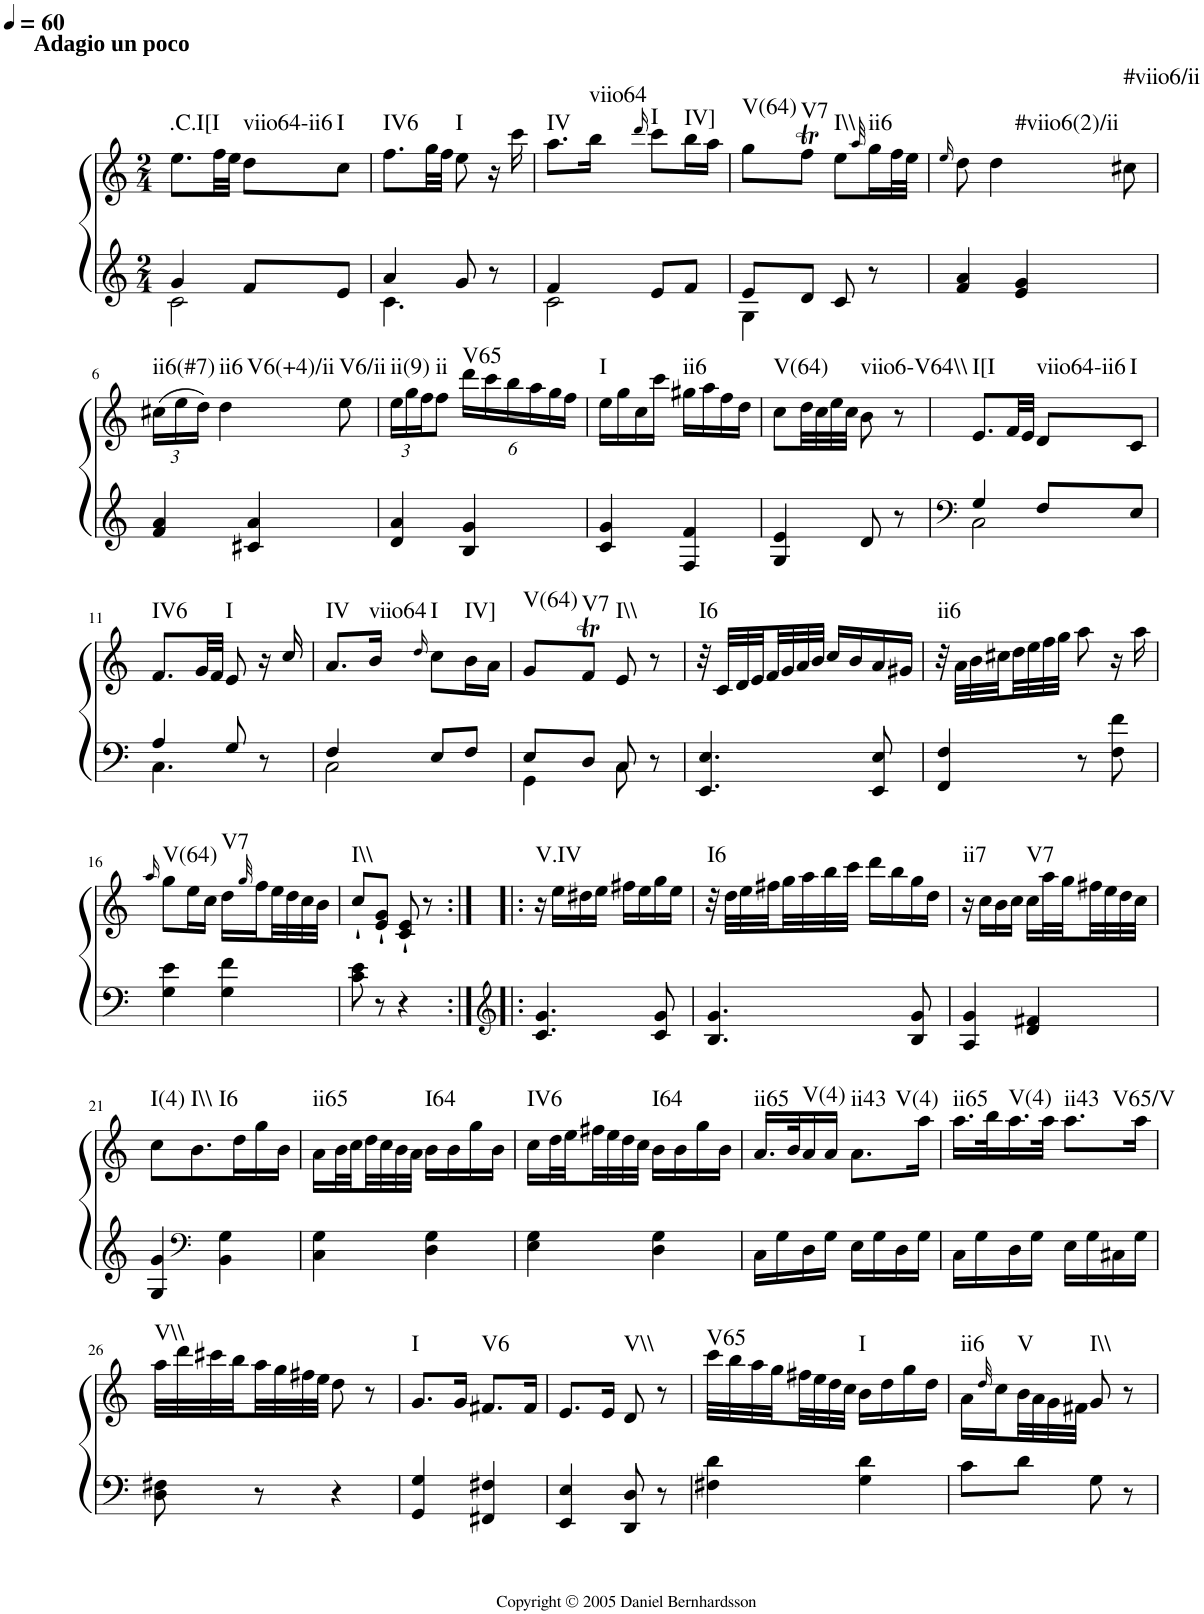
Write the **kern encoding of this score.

**kern	**kern	**harte
*part1	*part1	*part1
*staff2	*staff1	*
*I"Piano	*	*
*I'Pno.	*	*
*clefG2	*clefG2	*
*k[]	*k[]	*
*M2/4	*M2/4	*
*MM60	*MM60	*
=1	=1	=1
*^	*	*
!	!	!LO:TX:a:B:t=Adagio un poco	!LO:H:kt=.C.I[I
4g/	2c\	8.ee\L	N
.	.	32ff\LL	.
.	.	32ee\JJJ	.
!	!	!	!LO:H:kt=viio64-ii6
8f/L	.	8dd\L	N
!	!	!	!LO:H:kt=I
8e/J	.	8cc\J	N
=2	=2	=2	=2
!	!	!	!LO:H:kt=IV6
4a/	4.c\	8.ff\L	N
.	.	32gg\LL	.
.	.	32ff\JJJ	.
!	!	!	!LO:H:kt=I
8g/	.	8ee\	N
8r	8ryy	16r	.
.	.	16ccc\	.
=3	=3	=3	=3
!	!	!	!LO:H:kt=IV
4f/	2c\	8.aa\L	N
!	!	!	!LO:H:kt=viio64
.	.	16bb\Jk	N
.	.	16qddd/	.
!	!	!	!LO:H:kt=I
8e/L	.	8ccc\L	N
!	!	!	!LO:H:kt=IV]
8f/J	.	16bb\L	N
.	.	16aa\JJ	.
=4	=4	=4	=4
!	!	!	!LO:H:kt=V(64)
8e/L	4G\	8gg\L	N
!	!	!	!LO:H:kt=V7
8d/J	.	8ffT\J	N
!	!	!	!LO:H:kt=I\\
8c/	4ryy	8ee\L	N
.	.	32qaa/	.
!	!	!	!LO:H:kt=ii6
8r	.	16gg\L	N
.	.	32ff\L	.
.	.	32ee\JJJ	.
*v	*v	*	*
=5	=5	=5
.	16qee/	.
4f/ 4a/	8dd\	.
!	!	!LO:H:kt=#viio6(2)/ii
.	4dd\	N
4e/ 4g/	.	.
!	!	!LO:H:kt=#viio6/ii
.	8cc#X\	N
!!LO:LB:g=z
=6	=6	=6
*	*Xbrackettup	*
!	!	!LO:H:kt=ii6(#7)
4f/ 4a/	(24cc#X\LL	N
.	24ee\	.
.	24dd\JJ)	.
!	!	!LO:H:n=1:kt=ii6
!	!	!LO:H:n=2:kt=V6(+4)/ii
.	4dd\	N N
4c#X/ 4a/	.	.
!	!	!LO:H:kt=V6/ii
.	8ee\	N
=7	=7	=7
!	!	!LO:H:kt=ii(9)
4d/ 4a/	24ee\LL	N
.	24gg\	.
.	24ff\J	.
!	!	!LO:H:kt=ii
.	8ff\J	N
!	!	!LO:H:kt=V65
4B/ 4g/	24ddd\LL	N
.	24ccc\	.
.	24bb\	.
.	24aa\	.
.	24gg\	.
.	24ff\JJ	.
=8	=8	=8
!	!	!LO:H:kt=I
4c/ 4g/	16ee\LL	N
.	16gg\	.
.	16cc\	.
.	16ccc\JJ	.
!	!	!LO:H:kt=ii6
4F/ 4f/	16gg#X\LL	N
.	16aa\	.
.	16ff\	.
.	16dd\JJ	.
=9	=9	=9
!	!	!LO:H:kt=V(64)
4G/ 4e/	8cc\L	N
.	32dd\LL	.
.	32cc\	.
.	32ee\	.
.	32cc\JJJ	.
!	!	!LO:H:kt=viio6-V64\\
8d/	8b\	N
8r	8r	.
=10	=10	=10
*clefF4	*	*
*^	*	*
!	!	!	!LO:H:kt=I[I
4G/	2C\	8.e/L	N
.	.	32f/LL	.
.	.	32e/JJJ	.
!	!	!	!LO:H:kt=viio64-ii6
8F/L	.	8d/L	N
!	!	!	!LO:H:kt=I
8E/J	.	8c/J	N
!!LO:LB:g=z
=11	=11	=11	=11
!	!	!	!LO:H:kt=IV6
4A/	4.C\	8.f/L	N
.	.	32g/LL	.
.	.	32f/JJJ	.
!	!	!	!LO:H:kt=I
8G/	.	8e/	N
8r	8ryy	16r	.
.	.	16cc/	.
=12	=12	=12	=12
!	!	!	!LO:H:kt=IV
4F/	2C\	8.a/L	N
!	!	!	!LO:H:kt=viio64
.	.	16b/Jk	N
.	.	16qdd/	.
!	!	!	!LO:H:kt=I
8E/L	.	8cc\L	N
!	!	!	!LO:H:kt=IV]
8F/J	.	16b\L	N
.	.	16a\JJ	.
=13	=13	=13	=13
!	!	!	!LO:H:kt=V(64)
8E/L	4GG\	8g/L	N
!	!	!	!LO:H:kt=V7
8D/J	.	8fT/J	N
!	!	!	!LO:H:kt=I\\
8C/	8C\	8e/	N
8r	8ryy	8r	.
=14	=14	=14	=14
!	!	!	!LO:H:kt=I6
*v	*v	*	*
4.EE/ 4.E/	32r	N
.	32c/LLL	.
.	32d/	.
.	32e/	.
.	32f/	.
.	32g/	.
.	32a/	.
.	32b/JJJ	.
.	16cc/LL	.
.	16b/	.
8EE/ 8E/	16a/	.
.	16g#X/JJ	.
=15	=15	=15
!	!	!LO:H:kt=ii6
4FF/ 4F/	32r	N
.	32a\LLL	.
.	32b\	.
.	32cc#X\	.
.	32dd\	.
.	32ee\	.
.	32ff\	.
.	32gg\JJJ	.
8r	8aa\	.
8F\ 8f\	16r	.
.	16aa\	.
!!LO:LB:g=z
=16	=16	=16
.	16qaa/	.
!	!	!LO:H:kt=V(64)
4G\ 4e\	8gg\L	N
.	16ee\L	.
.	16cc\JJ	.
!	!	!LO:H:kt=V7
4G\ 4f\	16dd\LL	N
.	32qgg/	.
.	16ff\	.
.	32ee\L	.
.	32dd\	.
.	32cc\	.
.	32b\JJJ	.
=17	=17	=17
!	!	!LO:H:kt=I\\
8c\ 8e\	8cc`/L	N
8r	8e/` 8g/`J	.
4r	8c/` 8e/`	.
.	8r	.
=18:|!|:	=18:|!|:	=18:|!|:
*clefG2	*	*
!	!	!LO:H:kt=V.IV
4.c/ 4.g/	16r	N
.	16ee\LL	.
.	16dd#X\	.
.	16ee\JJ	.
.	16ff#X\LL	.
.	16ee\	.
8c/ 8g/	16gg\	.
.	16ee\JJ	.
=19	=19	=19
!	!	!LO:H:kt=I6
4.B/ 4.g/	32r	N
.	32dd\LLL	.
.	32ee\	.
.	32ff#X\	.
.	32gg\	.
.	32aa\	.
.	32bb\	.
.	32ccc\JJJ	.
.	16ddd\LL	.
.	16bb\	.
8B/ 8g/	16gg\	.
.	16dd\JJ	.
=20	=20	=20
!	!	!LO:H:kt=ii7
4A/ 4g/	16r	N
.	16cc\LL	.
.	16b\	.
.	16cc\JJ	.
!	!	!LO:H:kt=V7
4d/ 4f#X/	16cc\LL	N
.	32aa\L	.
.	32gg\	.
.	32ff#X\	.
.	32ee\	.
.	32dd\	.
.	32cc\JJJ	.
!!LO:LB:g=z
=21	=21	=21
!	!	!LO:H:kt=I(4)
4G/ 4g/	8cc\L	N
*clefF4	*	*
!	!	!LO:H:n=1:kt=I\\
!	!	!LO:H:n=2:kt=I6
.	8.b\	N N
4BB\ 4G\	.	.
.	16dd\L	.
.	16gg\	.
.	16b\JJ	.
=22	=22	=22
!	!	!LO:H:kt=ii65
4C\ 4G\	16a\LL	N
.	32b\L	.
.	32cc\	.
.	32dd\	.
.	32cc\	.
.	32b\	.
.	32a\JJJ	.
!	!	!LO:H:kt=I64
4D\ 4G\	16b\LL	N
.	16b\	.
.	16gg\	.
.	16b\JJ	.
=23	=23	=23
!	!	!LO:H:kt=IV6
4E\ 4G\	16cc\LL	N
.	32dd\L	.
.	32ee\	.
.	32ff#X\	.
.	32ee\	.
.	32dd\	.
.	32cc\JJJ	.
!	!	!LO:H:kt=I64
4D\ 4G\	16b\LL	N
.	16b\	.
.	16gg\	.
.	16b\JJ	.
=24	=24	=24
!	!	!LO:H:kt=ii65
16C\LL	16.a/LL	N
16G\	.	.
.	32b/K	.
!	!	!LO:H:kt=V(4)
16D\	16a/	N
16G\JJ	16a/JJ	.
!	!	!LO:H:n=1:kt=ii43
!	!	!LO:H:n=2:kt=V(4)
16E\LL	8.a\L	N N
16G\	.	.
16D\	.	.
16G\JJ	16aa\Jk	.
=25	=25	=25
!	!	!LO:H:kt=ii65
16C\LL	16.aa\LL	N
16G\	.	.
.	32bb\K	.
!	!	!LO:H:kt=V(4)
16D\	16.aa\	N
16G\JJ	.	.
.	32aa\JJk	.
!	!	!LO:H:n=1:kt=ii43
!	!	!LO:H:n=2:kt=V65/V
16E\LL	8.aa\L	N N
16G\	.	.
16C#X\	.	.
16G\JJ	16aa\Jk	.
!!LO:LB:g=z
=26	=26	=26
!	!	!LO:H:kt=V\\
8D\ 8F#X\	32aa\LLL	N
.	32ddd\	.
.	32ccc#X\	.
.	32bb\	.
8r	32aa\	.
.	32gg\	.
.	32ff#X\	.
.	32ee\JJJ	.
4r	8dd\	.
.	8r	.
=27	=27	=27
!	!	!LO:H:kt=I
4GG/ 4G/	8.g/L	N
.	16g/Jk	.
!	!	!LO:H:kt=V6
4FF#X/ 4F#X/	8.f#X/L	N
.	16f#/Jk	.
=28	=28	=28
4EE/ 4E/	8.e/L	.
.	16e/Jk	.
!	!	!LO:H:kt=V\\
8DD/ 8D/	8d/	N
8r	8r	.
=29	=29	=29
!	!	!LO:H:kt=V65
4F#X\ 4d\	32ccc\LLL	N
.	32bb\	.
.	32aa\	.
.	32gg\	.
.	32ff#X\	.
.	32ee\	.
.	32dd\	.
.	32cc\JJJ	.
!	!	!LO:H:kt=I
4G\ 4d\	16b\LL	N
.	16dd\	.
.	16gg\	.
.	16dd\JJ	.
=30	=30	=30
!	!	!LO:H:kt=ii6
8c\L	16a\LL	N
.	32qdd/	.
.	16cc\	.
!	!	!LO:H:kt=V
8d\J	32b\L	N
.	32a\	.
.	32g\	.
.	32f#X\JJJ	.
!	!	!LO:H:kt=I\\
8G\	8g/	N
8r	8r	.
=	=	=
*-	*-	*-
